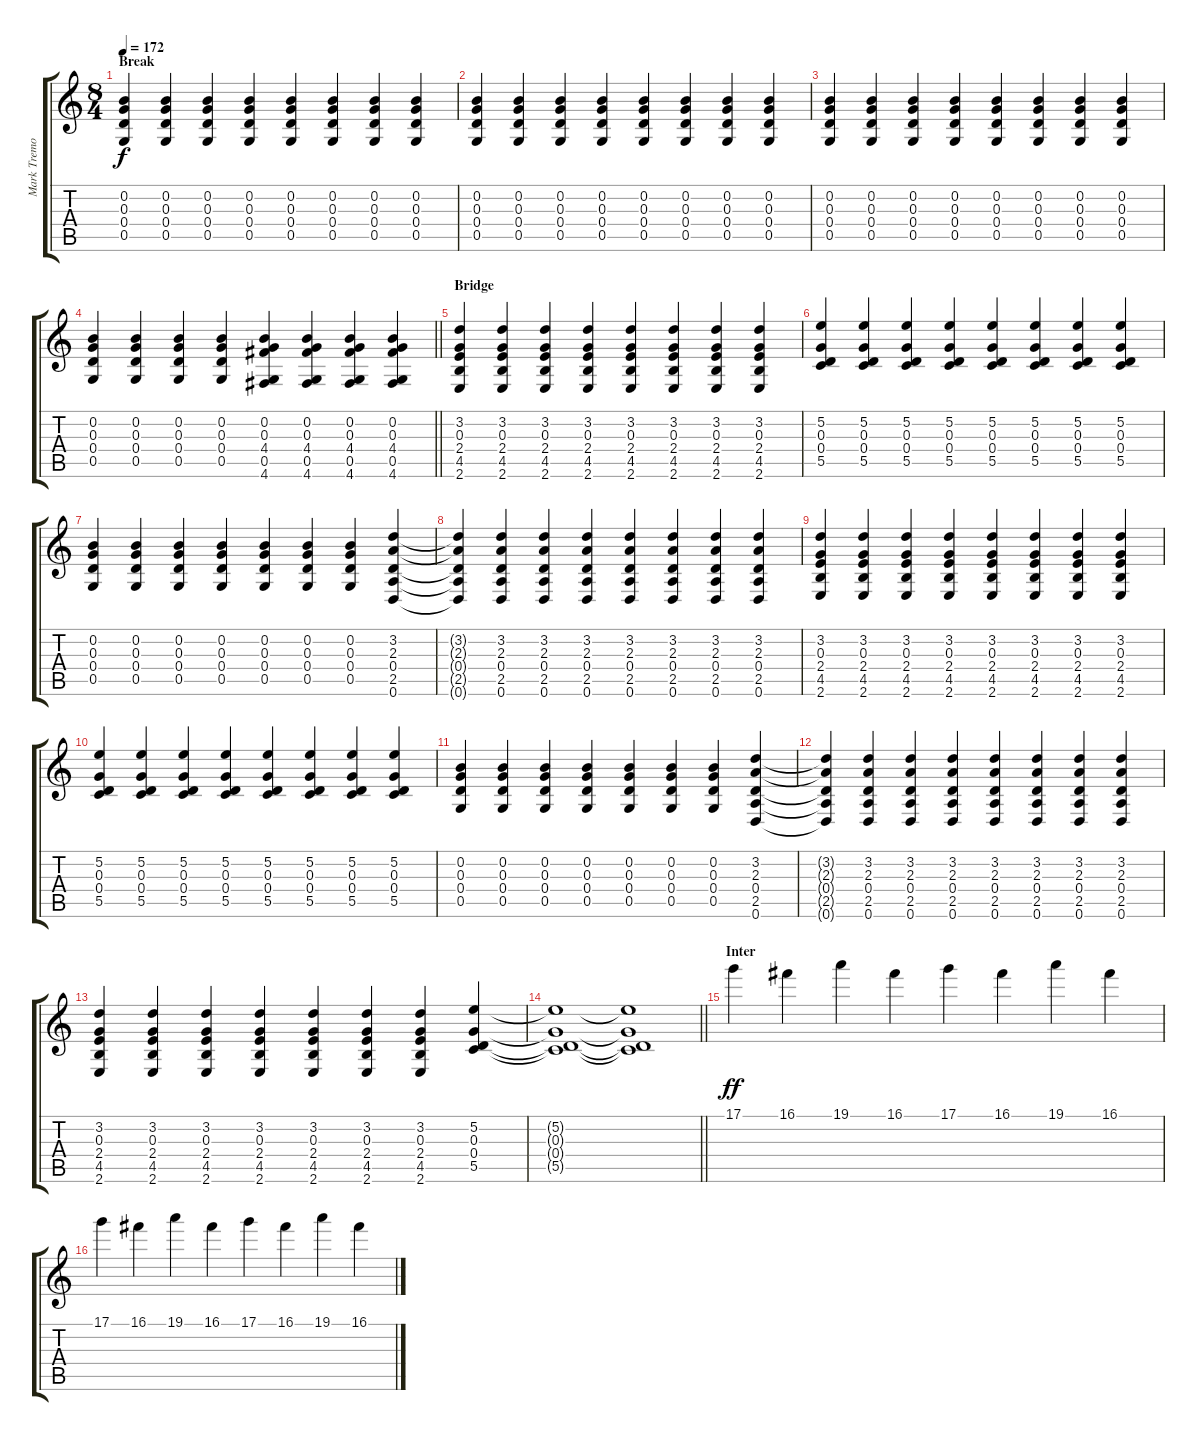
\track ("Mark Tremonti [Overdubbed Guitar]" "Mark Tremo") {instrument electricguitarclean}
\staff {score tabs}
\tuning (D4 B3 G3 D3 G2 D2) {hide}
\ts (8 4)
\section ("" "Break")
\tempo 172
\clef g2
\ks c
(0.2 0.3 0.4 0.5).4{dy f balance 7} (0.2 0.3 0.4 0.5).4 (0.2 0.3 0.4 0.5).4 (0.2 0.3 0.4 0.5).4 (0.2 0.3 0.4 0.5).4 (0.2 0.3 0.4 0.5).4 (0.2 0.3 0.4 0.5).4 (0.2 0.3 0.4 0.5).4 |
(0.2 0.3 0.4 0.5).4 (0.2 0.3 0.4 0.5).4 (0.2 0.3 0.4 0.5).4 (0.2 0.3 0.4 0.5).4 (0.2 0.3 0.4 0.5).4 (0.2 0.3 0.4 0.5).4 (0.2 0.3 0.4 0.5).4 (0.2 0.3 0.4 0.5).4 |
(0.2 0.3 0.4 0.5).4 (0.2 0.3 0.4 0.5).4 (0.2 0.3 0.4 0.5).4 (0.2 0.3 0.4 0.5).4 (0.2 0.3 0.4 0.5).4 (0.2 0.3 0.4 0.5).4 (0.2 0.3 0.4 0.5).4 (0.2 0.3 0.4 0.5).4 |
\barLineRight lightlight
(0.2 0.3 0.4 0.5).4 (0.2 0.3 0.4 0.5).4 (0.2 0.3 0.4 0.5).4 (0.2 0.3 0.4 0.5).4 (0.2 0.3 4.4 0.5 4.6).4 (0.2 0.3 4.4 0.5 4.6).4 (0.2 0.3 4.4 0.5 4.6).4 (0.2 0.3 4.4 0.5 4.6).4 |
\section ("" "Bridge")
(3.2 0.3 2.4 4.5 2.6).4{volume 9} (3.2 0.3 2.4 4.5 2.6).4 (3.2 0.3 2.4 4.5 2.6).4 (3.2 0.3 2.4 4.5 2.6).4 (3.2 0.3 2.4 4.5 2.6).4 (3.2 0.3 2.4 4.5 2.6).4 (3.2 0.3 2.4 4.5 2.6).4 (3.2 0.3 2.4 4.5 2.6).4 |
(5.2 0.3 0.4 5.5).4 (5.2 0.3 0.4 5.5).4 (5.2 0.3 0.4 5.5).4 (5.2 0.3 0.4 5.5).4 (5.2 0.3 0.4 5.5).4 (5.2 0.3 0.4 5.5).4 (5.2 0.3 0.4 5.5).4 (5.2 0.3 0.4 5.5).4 |
(0.2 0.3 0.4 0.5).4 (0.2 0.3 0.4 0.5).4 (0.2 0.3 0.4 0.5).4 (0.2 0.3 0.4 0.5).4 (0.2 0.3 0.4 0.5).4 (0.2 0.3 0.4 0.5).4 (0.2 0.3 0.4 0.5).4 (3.2 2.3 0.4 2.5 0.6).4 |
(3.2{t} 2.3{t} 0.4{t} 2.5{t} 0.6{t}).4 (3.2 2.3 0.4 2.5 0.6).4 (3.2 2.3 0.4 2.5 0.6).4 (3.2 2.3 0.4 2.5 0.6).4 (3.2 2.3 0.4 2.5 0.6).4 (3.2 2.3 0.4 2.5 0.6).4 (3.2 2.3 0.4 2.5 0.6).4 (3.2 2.3 0.4 2.5 0.6).4 |
(3.2 0.3 2.4 4.5 2.6).4 (3.2 0.3 2.4 4.5 2.6).4 (3.2 0.3 2.4 4.5 2.6).4 (3.2 0.3 2.4 4.5 2.6).4 (3.2 0.3 2.4 4.5 2.6).4 (3.2 0.3 2.4 4.5 2.6).4 (3.2 0.3 2.4 4.5 2.6).4 (3.2 0.3 2.4 4.5 2.6).4 |
(5.2 0.3 0.4 5.5).4 (5.2 0.3 0.4 5.5).4 (5.2 0.3 0.4 5.5).4 (5.2 0.3 0.4 5.5).4 (5.2 0.3 0.4 5.5).4 (5.2 0.3 0.4 5.5).4 (5.2 0.3 0.4 5.5).4 (5.2 0.3 0.4 5.5).4 |
(0.2 0.3 0.4 0.5).4 (0.2 0.3 0.4 0.5).4 (0.2 0.3 0.4 0.5).4 (0.2 0.3 0.4 0.5).4 (0.2 0.3 0.4 0.5).4 (0.2 0.3 0.4 0.5).4 (0.2 0.3 0.4 0.5).4 (3.2 2.3 0.4 2.5 0.6).4 |
(3.2{t} 2.3{t} 0.4{t} 2.5{t} 0.6{t}).4 (3.2 2.3 0.4 2.5 0.6).4 (3.2 2.3 0.4 2.5 0.6).4 (3.2 2.3 0.4 2.5 0.6).4 (3.2 2.3 0.4 2.5 0.6).4 (3.2 2.3 0.4 2.5 0.6).4 (3.2 2.3 0.4 2.5 0.6).4 (3.2 2.3 0.4 2.5 0.6).4 |
(3.2 0.3 2.4 4.5 2.6).4 (3.2 0.3 2.4 4.5 2.6).4 (3.2 0.3 2.4 4.5 2.6).4 (3.2 0.3 2.4 4.5 2.6).4 (3.2 0.3 2.4 4.5 2.6).4 (3.2 0.3 2.4 4.5 2.6).4 (3.2 0.3 2.4 4.5 2.6).4 (5.2 0.3 0.4 5.5).4{volume 1} |
\barLineRight lightlight
(5.2{t} 0.3{t} 0.4{t} 5.5{t}).1 (5.2{t} 0.3{t} 0.4{t} 5.5{t}).1 |
\section ("" "Inter")
17.1.4{dy ff volume 7 instrument overdrivenguitar} 16.1.4 19.1.4 16.1.4 17.1.4 16.1.4 19.1.4 16.1.4 |
17.1.4{volume 12} 16.1.4 19.1.4 16.1.4 17.1.4 16.1.4 19.1.4 16.1.4
